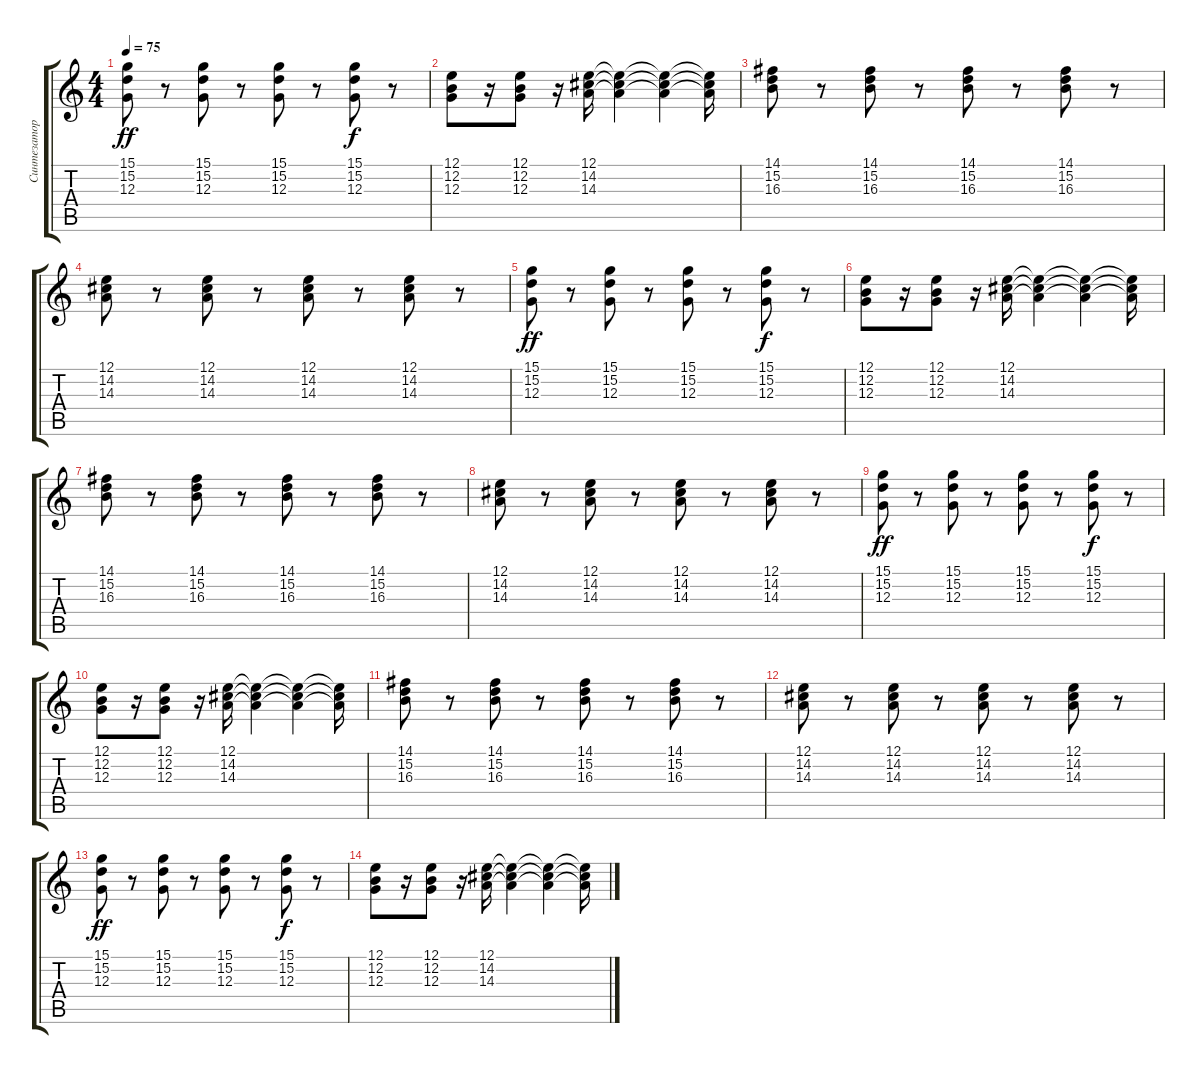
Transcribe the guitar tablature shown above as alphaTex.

\track ("Cинтезатор" "Cинтезатор") {instrument stringensemble2}
\staff {score tabs}
\tuning (E4 B3 G3 D3 A2 E2) {hide}
\ts (4 4)
\tempo 75
\clef g2
\ks c
(15.1 15.2 12.3).8{dy ff} r.8 (15.1 15.2 12.3).8 r.8 (15.1 15.2 12.3).8 r.8 (15.1 15.2 12.3).8{dy f} r.8 |
(12.1 12.2 12.3).8 r.16 (12.1 12.2 12.3).8 r.16 (12.1 14.2 14.3).16 (12.1{t} 14.2{t} 14.3{t}).4 (12.1{t} 14.2{t} 14.3{t}).4 (12.1{t} 14.2{t} 14.3{t}).16 |
(14.1 15.2 16.3).8 r.8 (14.1 15.2 16.3).8 r.8 (14.1 15.2 16.3).8 r.8 (14.1 15.2 16.3).8 r.8 |
(12.1 14.2 14.3).8 r.8 (12.1 14.2 14.3).8 r.8 (12.1 14.2 14.3).8 r.8 (12.1 14.2 14.3).8 r.8 |
(15.1 15.2 12.3).8{dy ff} r.8 (15.1 15.2 12.3).8 r.8 (15.1 15.2 12.3).8 r.8 (15.1 15.2 12.3).8{dy f} r.8 |
(12.1 12.2 12.3).8 r.16 (12.1 12.2 12.3).8 r.16 (12.1 14.2 14.3).16 (12.1{t} 14.2{t} 14.3{t}).4 (12.1{t} 14.2{t} 14.3{t}).4 (12.1{t} 14.2{t} 14.3{t}).16 |
(14.1 15.2 16.3).8 r.8 (14.1 15.2 16.3).8 r.8 (14.1 15.2 16.3).8 r.8 (14.1 15.2 16.3).8 r.8 |
(12.1 14.2 14.3).8 r.8 (12.1 14.2 14.3).8 r.8 (12.1 14.2 14.3).8 r.8 (12.1 14.2 14.3).8 r.8 |
(15.1 15.2 12.3).8{dy ff} r.8 (15.1 15.2 12.3).8 r.8 (15.1 15.2 12.3).8 r.8 (15.1 15.2 12.3).8{dy f} r.8 |
(12.1 12.2 12.3).8 r.16 (12.1 12.2 12.3).8 r.16 (12.1 14.2 14.3).16 (12.1{t} 14.2{t} 14.3{t}).4 (12.1{t} 14.2{t} 14.3{t}).4 (12.1{t} 14.2{t} 14.3{t}).16 |
(14.1 15.2 16.3).8 r.8 (14.1 15.2 16.3).8 r.8 (14.1 15.2 16.3).8 r.8 (14.1 15.2 16.3).8 r.8 |
(12.1 14.2 14.3).8 r.8 (12.1 14.2 14.3).8 r.8 (12.1 14.2 14.3).8 r.8 (12.1 14.2 14.3).8 r.8 |
(15.1 15.2 12.3).8{dy ff} r.8 (15.1 15.2 12.3).8 r.8 (15.1 15.2 12.3).8 r.8 (15.1 15.2 12.3).8{dy f} r.8 |
(12.1 12.2 12.3).8 r.16 (12.1 12.2 12.3).8 r.16 (12.1 14.2 14.3).16 (12.1{t} 14.2{t} 14.3{t}).4 (12.1{t} 14.2{t} 14.3{t}).4 (12.1{t} 14.2{t} 14.3{t}).16
